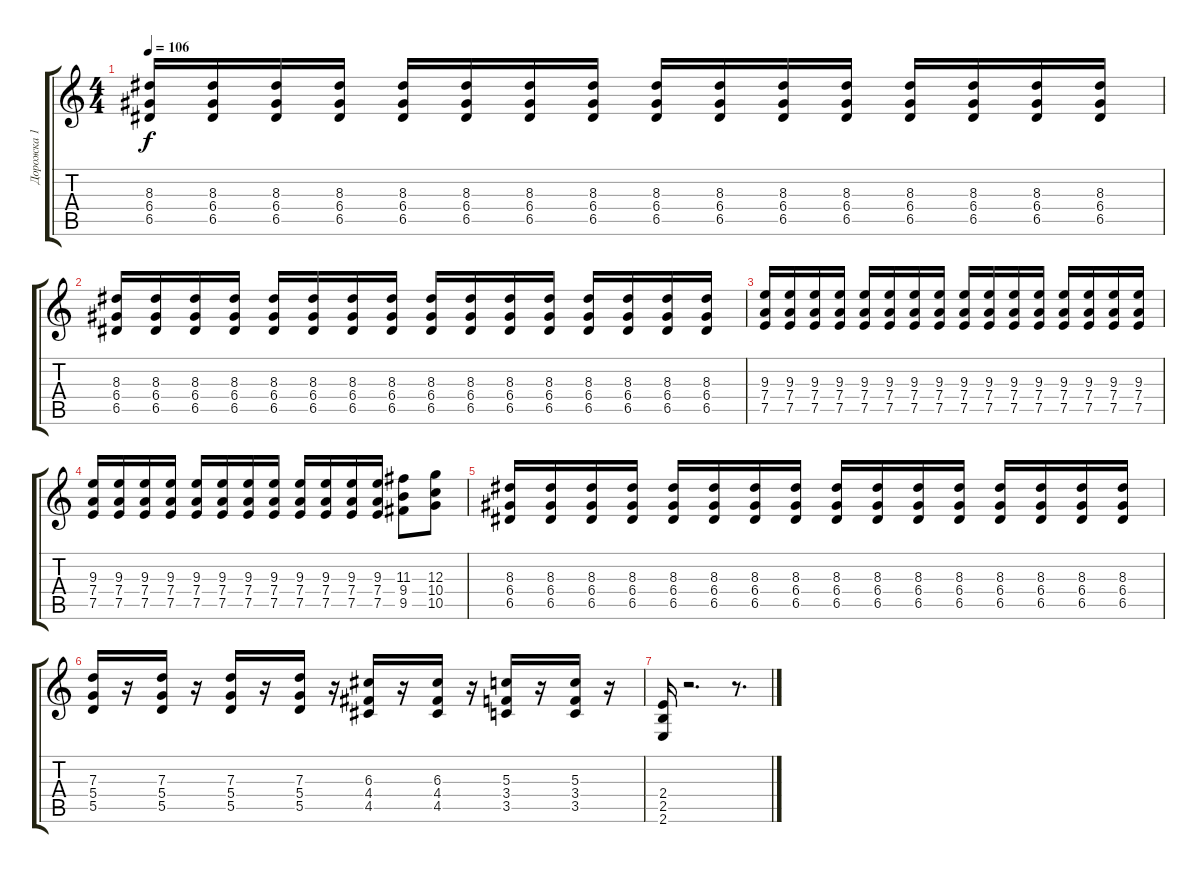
\track ("Дорожка 1" "Дорожка 1") {instrument overdrivenguitar}
\staff {score tabs}
\tuning (E4 B3 G3 D3 A2 D2) {hide}
\ts (4 4)
\tempo 106
\clef g2
\ks c
(8.3 6.4 6.5).16{dy f} (8.3 6.4 6.5).16 (8.3 6.4 6.5).16 (8.3 6.4 6.5).16 (8.3 6.4 6.5).16 (8.3 6.4 6.5).16 (8.3 6.4 6.5).16 (8.3 6.4 6.5).16 (8.3 6.4 6.5).16 (8.3 6.4 6.5).16 (8.3 6.4 6.5).16 (8.3 6.4 6.5).16 (8.3 6.4 6.5).16 (8.3 6.4 6.5).16 (8.3 6.4 6.5).16 (8.3 6.4 6.5).16 |
(8.3 6.4 6.5).16 (8.3 6.4 6.5).16 (8.3 6.4 6.5).16 (8.3 6.4 6.5).16 (8.3 6.4 6.5).16 (8.3 6.4 6.5).16 (8.3 6.4 6.5).16 (8.3 6.4 6.5).16 (8.3 6.4 6.5).16 (8.3 6.4 6.5).16 (8.3 6.4 6.5).16 (8.3 6.4 6.5).16 (8.3 6.4 6.5).16 (8.3 6.4 6.5).16 (8.3 6.4 6.5).16 (8.3 6.4 6.5).16 |
(9.3 7.4 7.5).16 (9.3 7.4 7.5).16 (9.3 7.4 7.5).16 (9.3 7.4 7.5).16 (9.3 7.4 7.5).16 (9.3 7.4 7.5).16 (9.3 7.4 7.5).16 (9.3 7.4 7.5).16 (9.3 7.4 7.5).16 (9.3 7.4 7.5).16 (9.3 7.4 7.5).16 (9.3 7.4 7.5).16 (9.3 7.4 7.5).16 (9.3 7.4 7.5).16 (9.3 7.4 7.5).16 (9.3 7.4 7.5).16 |
(9.3 7.4 7.5).16 (9.3 7.4 7.5).16 (9.3 7.4 7.5).16 (9.3 7.4 7.5).16 (9.3 7.4 7.5).16 (9.3 7.4 7.5).16 (9.3 7.4 7.5).16 (9.3 7.4 7.5).16 (9.3 7.4 7.5).16 (9.3 7.4 7.5).16 (9.3 7.4 7.5).16 (9.3 7.4 7.5).16 (11.3 9.4 9.5).8 (12.3 10.4 10.5).8 |
(8.3 6.4 6.5).16 (8.3 6.4 6.5).16 (8.3 6.4 6.5).16 (8.3 6.4 6.5).16 (8.3 6.4 6.5).16 (8.3 6.4 6.5).16 (8.3 6.4 6.5).16 (8.3 6.4 6.5).16 (8.3 6.4 6.5).16 (8.3 6.4 6.5).16 (8.3 6.4 6.5).16 (8.3 6.4 6.5).16 (8.3 6.4 6.5).16 (8.3 6.4 6.5).16 (8.3 6.4 6.5).16 (8.3 6.4 6.5).16 |
(7.3 5.4 5.5).16 r.16 (7.3 5.4 5.5).16 r.16 (7.3 5.4 5.5).16 r.16 (7.3 5.4 5.5).16 r.16 (6.3 4.4 4.5).16 r.16 (6.3 4.4 4.5).16 r.16 (5.3 3.4 3.5).16 r.16 (5.3 3.4 3.5).16 r.16 |
(2.4 2.5 2.6).16 r.2{d} r.8{d}
